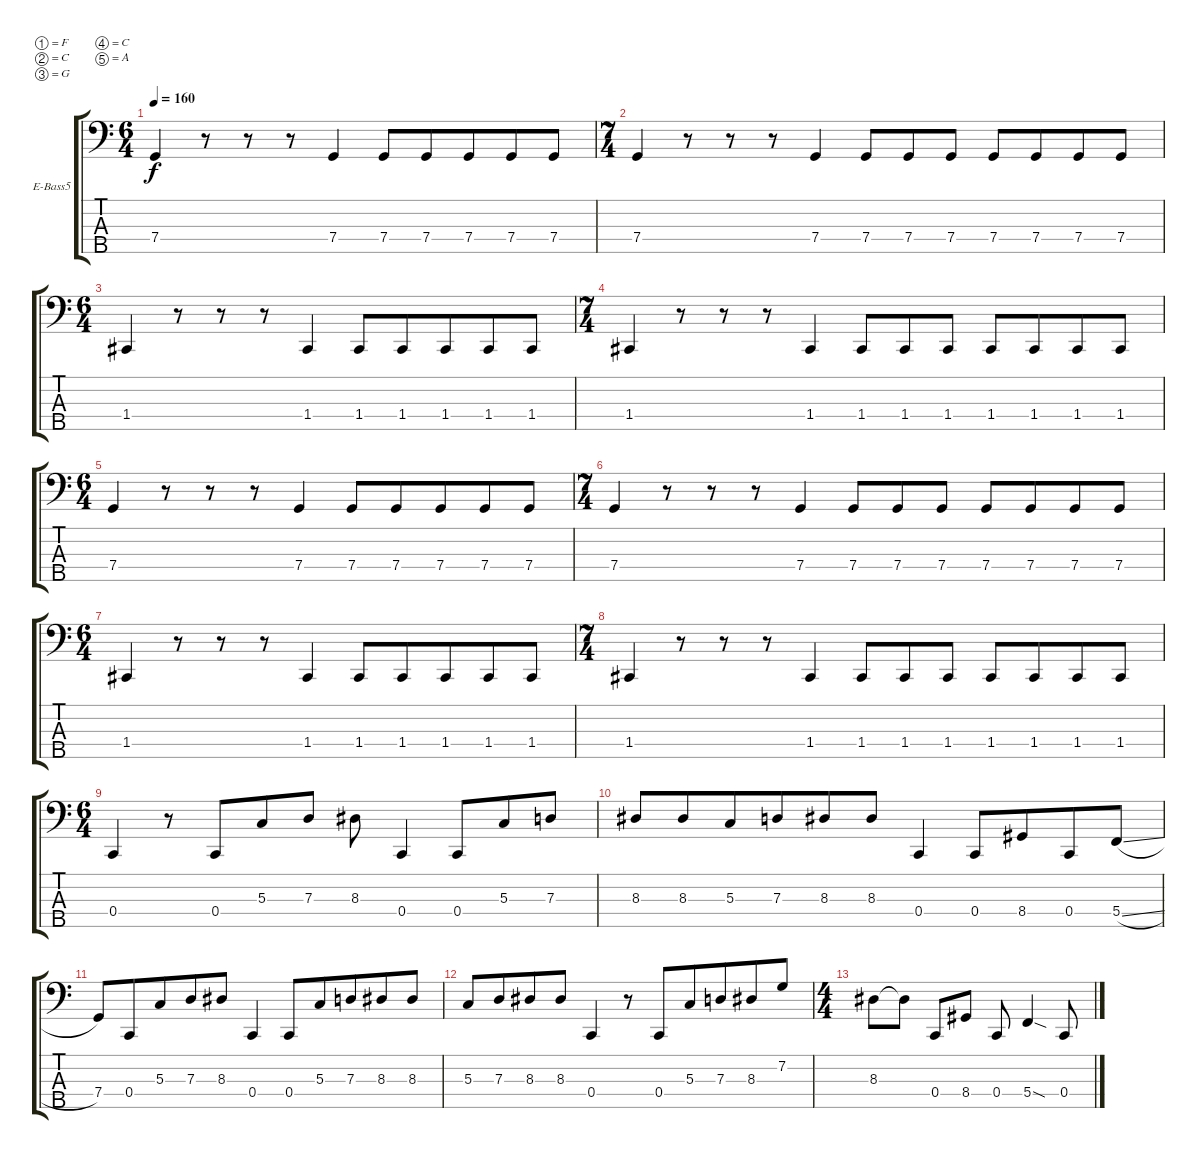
\bracketExtendMode groupsimilarinstruments
\firstSystemTrackNameOrientation horizontal
\otherSystemsTrackNameOrientation horizontal
\track ("Thomas Murphey" "E-Bass5") {instrument electricbasspick}
\staff {score tabs}
\tuning (F2 C2 G1 C1 A0)
\ts (6 4)
\beaming (8 6 6)
\tempo 160
\clef f4
\ks c
7.4.4{dy f} r.8 r.8 r.8 7.4.4 7.4.8 7.4.8 7.4.8 7.4.8 7.4.8 |
\ts (7 4)
\beaming (8 6 4 4)
7.4.4 r.8 r.8 r.8 7.4.4 7.4.8 7.4.8 7.4.8 7.4.8 7.4.8 7.4.8 7.4.8 |
\ts (6 4)
\beaming (8 6 6)
1.4.4 r.8 r.8 r.8 1.4.4 1.4.8 1.4.8 1.4.8 1.4.8 1.4.8 |
\ts (7 4)
\beaming (8 6 4 4)
1.4.4 r.8 r.8 r.8 1.4.4 1.4.8 1.4.8 1.4.8 1.4.8 1.4.8 1.4.8 1.4.8 |
\ts (6 4)
\beaming (8 6 6)
7.4.4 r.8 r.8 r.8 7.4.4 7.4.8 7.4.8 7.4.8 7.4.8 7.4.8 |
\ts (7 4)
\beaming (8 6 4 4)
7.4.4 r.8 r.8 r.8 7.4.4 7.4.8 7.4.8 7.4.8 7.4.8 7.4.8 7.4.8 7.4.8 |
\ts (6 4)
\beaming (8 6 6)
1.4.4 r.8 r.8 r.8 1.4.4 1.4.8 1.4.8 1.4.8 1.4.8 1.4.8 |
\ts (7 4)
\beaming (8 6 4 4)
1.4.4 r.8 r.8 r.8 1.4.4 1.4.8 1.4.8 1.4.8 1.4.8 1.4.8 1.4.8 1.4.8 |
\ts (6 4)
\beaming (8 6 6)
0.4.4 r.8 0.4.8 5.3.8 7.3.8 8.3.8 0.4.4 0.4.8 5.3.8 7.3.8 |
8.3.8 8.3.8 5.3.8 7.3.8 8.3.8 8.3.8 0.4.4 0.4.8 8.4.8 0.4.8 5.4{sl}.8 |
7.4.8 0.4.8 5.3.8 7.3.8 8.3.8 0.4.4 0.4.8 5.3.8 7.3.8 8.3.8 8.3.8 |
5.3.8 7.3.8 8.3.8 8.3.8 0.4.4 r.8 0.4.8 5.3.8 7.3.8 8.3.8 7.2.8 |
\ts (4 4)
\beaming (8 2 2 2 2)
8.3.8 8.3{t}.8 0.4.8 8.4.8 0.4.8 5.4{sod}.4 0.4.8
